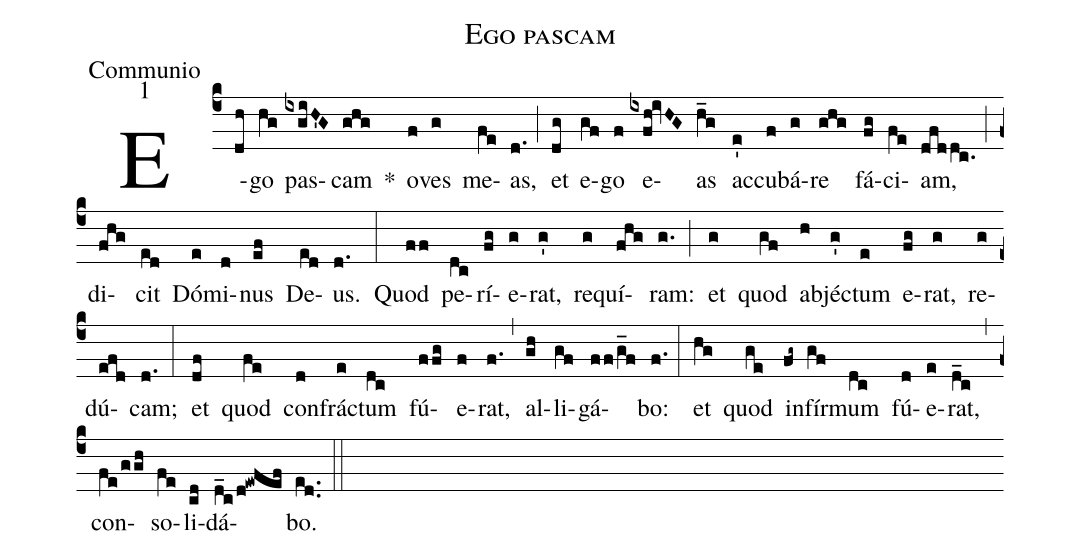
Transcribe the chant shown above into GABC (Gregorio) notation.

name: Ego pascam;
office-part: Communio;
mode: 1;
%%
(c4) E(dh)go(hg) pas(ixgiH'G)cam(ghg) *() o(f)ves(g) me(fe)as,(d.) (;) et(dg) e(gf)go(f) e(ixfh!ivHG)as(h_g) ac(e')cu(f)bá(g)re(ghg) fá(fg)ci(fe)am,(dfddc.) (;) di(fhg)cit(ed) Dó(e)mi(d)nus(ef) De(ed)us.(d.) (:)
Quod(ff) pe(dc)rí(fg)e(g)rat,(g') re(g)quí(fhg)ram:(g.) (;) et(g) quod(gf) ab(h)jéc(g')tum(e) e(fg)rat,(g) re(g)dú(efd)cam;(d.) (:)
et(df) quod(fe) con(d)frác(e)tum(dc) fú(ffg)e(f)rat,(f.) (,) al(gh)li(gf)gá(ff/g_f)bo:(f.) (:)
et(hg) quod(ge) in(fg~)fír(gf)mum(dc) fú(d)e(e)rat,(d_c) (,) con(fe/ggh)so(fe)li(cd)dá(d_c/d!ewfef)bo.(ed..) (::)
